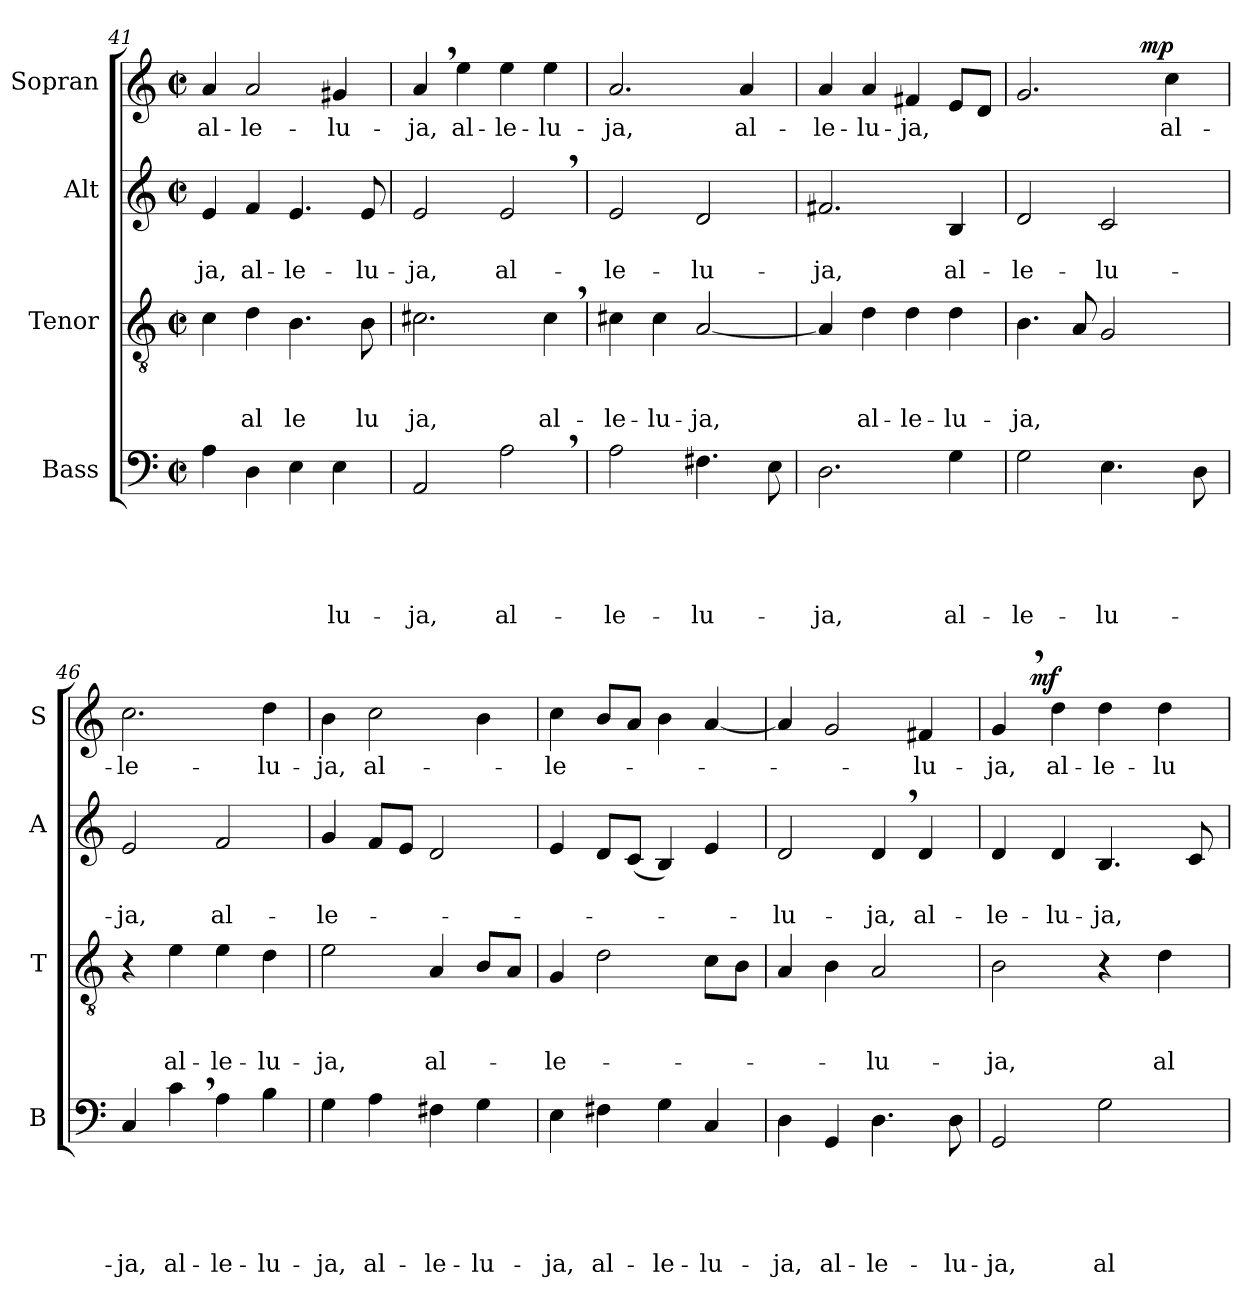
**kern	**text	**text	**text	**text	**text	**kern	**text	**text	**text	**kern	**text	**text	**kern	**text	**dynam
*part4	*part4	*part4	*part4	*part4	*part4	*part3	*part3	*part3	*part3	*part2	*part2	*part2	*part1	*part1	*part1
*staff4	*staff4	*staff4	*staff4	*staff4	*staff4	*staff3	*staff3	*staff3	*staff3	*staff2	*staff2	*staff2	*staff1	*staff1	*staff1
*I"Bass	*	*	*	*	*	*I"Tenor	*	*	*	*I"Alt	*	*	*I"Sopran	*	*
*I'B	*	*	*	*	*	*I'T	*	*	*	*I'A	*	*	*I'S	*	*
*clefF4	*	*	*	*	*	*clefGv2	*	*	*	*clefG2	*	*	*clefG2	*	*
*k[]	*	*	*	*	*	*k[]	*	*	*	*k[]	*	*	*k[]	*	*
*C:	*	*	*	*	*	*C:	*	*	*	*C:	*	*	*C:	*	*
*M2/2	*	*	*	*	*	*M2/2	*	*	*	*M2/2	*	*	*M2/2	*	*
*met(c|)	*	*	*	*	*	*met(c|)	*	*	*	*met(c|)	*	*	*met(c|)	*	*
=41	=41	=41	=41	=41	=41	=41	=41	=41	=41	=41	=41	=41	=41	=41	=41
!	!	!	!	!	!	!	!	!	!	!	!	!LO:LY:b	!	!LO:LY:b	!
4A\	.	.	.	.	.	4c\	.	.	.	4e/	.	-ja,	4a/	al-	.
!	!	!	!	!	!	!	!	!	!LO:LY:b	!	!	!LO:LY:b	!	!LO:LY:b	!
4D\	.	.	.	.	.	4d\	.	.	al	4f/	.	al-	2a/	-le-	.
!	!	!	!	!	!	!	!	!	!LO:LY:b	!	!	!LO:LY:b	!	!	!
4E\	.	.	.	.	.	4.B\	.	.	le	4.e/	.	-le-	.	.	.
!	!	!	!	!	!LO:LY:b	!	!	!	!	!	!	!	!	!LO:LY:b	!
4E\	.	.	.	.	-lu-	.	.	.	.	.	.	.	4g#X/	-lu-	.
!	!	!	!	!	!	!	!	!	!LO:LY:b	!	!	!LO:LY:b	!	!	!
.	.	.	.	.	.	8B\	.	.	lu	8e/	.	-lu-	.	.	.
!!LO:LB:g=z
=42	=42	=42	=42	=42	=42	=42	=42	=42	=42	=42	=42	=42	=42	=42	=42
!	!	!	!	!	!LO:LY:b	!	!	!	!LO:LY:b	!	!	!LO:LY:b	!	!LO:LY:b	!
2AA/	.	.	.	.	-ja,	2.c#X\	.	.	ja,	2e/	.	-ja,	4a,>/	-ja,	.
!	!	!	!	!	!	!	!	!	!	!	!	!	!	!LO:LY:b	!
.	.	.	.	.	.	.	.	.	.	.	.	.	4ee\	al-	.
!	!	!	!	!	!LO:LY:b	!	!	!	!	!	!	!LO:LY:b	!	!LO:LY:b	!
2A,>\	.	.	.	.	al-	.	.	.	.	2e,>/	.	al-	4ee\	-le-	.
!	!	!	!	!	!	!	!	!	!LO:LY:b	!	!	!	!	!LO:LY:b	!
.	.	.	.	.	.	4c#,>\	.	.	al-	.	.	.	4ee\	-lu-	.
=43	=43	=43	=43	=43	=43	=43	=43	=43	=43	=43	=43	=43	=43	=43	=43
!	!	!	!	!	!LO:LY:b	!	!	!	!LO:LY:b	!	!	!LO:LY:b	!	!LO:LY:b	!
2A\	.	.	.	.	-le-	4c#X\	.	.	-le-	2e/	.	-le-	2.a/	-ja,	.
!	!	!	!	!	!	!	!	!	!LO:LY:b	!	!	!	!	!	!
.	.	.	.	.	.	4c#\	.	.	-lu-	.	.	.	.	.	.
!	!	!	!	!	!LO:LY:b	!	!	!	!LO:LY:b	!	!	!LO:LY:b	!	!	!
4.F#X\	.	.	.	.	-lu-	[<2A/	.	.	-ja,	2d/	.	-lu-	.	.	.
!	!	!	!	!	!	!	!	!	!	!	!	!	!	!LO:LY:b	!
.	.	.	.	.	.	.	.	.	.	.	.	.	4a/	al-	.
8E\	.	.	.	.	.	.	.	.	.	.	.	.	.	.	.
=44	=44	=44	=44	=44	=44	=44	=44	=44	=44	=44	=44	=44	=44	=44	=44
!	!	!	!	!	!LO:LY:b	!	!	!	!	!	!	!LO:LY:b	!	!LO:LY:b	!
2.D\	.	.	.	.	-ja,	4A/]	.	.	.	2.f#X/	.	-ja,	4a/	-le-	.
!	!	!	!	!	!	!	!	!	!LO:LY:b	!	!	!	!	!LO:LY:b	!
.	.	.	.	.	.	4d\	.	.	al-	.	.	.	4a/	-lu-	.
!	!	!	!	!	!	!	!	!	!LO:LY:b	!	!	!	!	!LO:LY:b	!
.	.	.	.	.	.	4d\	.	.	-le-	.	.	.	4f#X/	-ja,	.
!	!	!	!	!	!LO:LY:b	!	!	!	!LO:LY:b	!	!	!LO:LY:b	!	!	!
4G\	.	.	.	.	al-	4d\	.	.	-lu-	4B/	.	al-	8e/L	.	.
.	.	.	.	.	.	.	.	.	.	.	.	.	8d/J	.	.
=45	=45	=45	=45	=45	=45	=45	=45	=45	=45	=45	=45	=45	=45	=45	=45
!	!	!	!	!	!LO:LY:b	!	!	!	!LO:LY:b	!	!	!LO:LY:b	!	!	!
*	*	*	*	*	*	*	*	*	*	*	*	*	*^	*	*
2G\	.	.	.	.	-le-	4.B\	.	.	-ja,	2d/	.	-le-	2.g/	2ryy	.	.
.	.	.	.	.	.	8A/	.	.	.	.	.	.	.	.	.	.
!	!	!	!	!	!LO:LY:b	!	!	!	!	!	!	!LO:LY:b	!	!	!	!
4.E\	.	.	.	.	-lu-	2G/	.	.	.	2c/	.	-lu-	.	8ryy	.	.
.	.	.	.	.	.	.	.	.	.	.	.	.	.	32ryy	.	.
!	!	!	!	!	!	!	!	!	!	!	!	!	!	!	!	!LO:DY:a
.	.	.	.	.	.	.	.	.	.	.	.	.	.	4ryy	.	mp
!	!	!	!	!	!	!	!	!	!	!	!	!	!	!	!LO:LY:b	!
.	.	.	.	.	.	.	.	.	.	.	.	.	4cc\	.	al-	.
8D\	.	.	.	.	.	.	.	.	.	.	.	.	.	.	.	.
.	.	.	.	.	.	.	.	.	.	.	.	.	.	16.ryy	.	.
=46	=46	=46	=46	=46	=46	=46	=46	=46	=46	=46	=46	=46	=46	=46	=46	=46
!	!	!	!	!	!LO:LY:b	!	!	!	!	!	!	!LO:LY:b	!	!	!LO:LY:b	!
*	*	*	*	*	*	*	*	*	*	*	*	*	*v	*v	*	*
4C/	.	.	.	.	-ja,	4r	.	.	.	2e/	.	-ja,	2.cc\	-le-	.
!	!	!	!	!	!LO:LY:b	!	!	!	!LO:LY:b	!	!	!	!	!	!
4c,>\	.	.	.	.	al-	4e\	.	.	al-	.	.	.	.	.	.
!	!	!	!	!	!LO:LY:b	!	!	!	!LO:LY:b	!	!	!LO:LY:b	!	!	!
4A\	.	.	.	.	-le-	4e\	.	.	-le-	2f/	.	al-	.	.	.
!	!	!	!	!	!LO:LY:b	!	!	!	!LO:LY:b	!	!	!	!	!LO:LY:b	!
4B\	.	.	.	.	-lu-	4d\	.	.	-lu-	.	.	.	4dd\	-lu-	.
=47	=47	=47	=47	=47	=47	=47	=47	=47	=47	=47	=47	=47	=47	=47	=47
!	!	!	!	!	!LO:LY:b	!	!	!	!LO:LY:b	!	!	!LO:LY:b	!	!LO:LY:b	!
4G\	.	.	.	.	-ja,	2e\	.	.	-ja,	4g/	.	-le-	4b\	-ja,	.
!	!	!	!	!	!LO:LY:b	!	!	!	!	!	!	!	!	!LO:LY:b	!
4A\	.	.	.	.	al-	.	.	.	.	8f/L	.	.	2cc\	al-	.
.	.	.	.	.	.	.	.	.	.	8e/J	.	.	.	.	.
!	!	!	!	!	!LO:LY:b	!	!	!	!LO:LY:b	!	!	!	!	!	!
4F#X\	.	.	.	.	-le-	4A/	.	.	al-	2d/	.	.	.	.	.
!	!	!	!	!	!LO:LY:b	!	!	!	!	!	!	!	!	!	!
4G\	.	.	.	.	-lu-	8B/L	.	.	.	.	.	.	4b\	.	.
.	.	.	.	.	.	8A/J	.	.	.	.	.	.	.	.	.
=48	=48	=48	=48	=48	=48	=48	=48	=48	=48	=48	=48	=48	=48	=48	=48
!	!	!	!	!	!LO:LY:b	!	!	!	!LO:LY:b	!	!	!	!	!LO:LY:b	!
4E\	.	.	.	.	-ja,	4G/	.	.	-le-	4e/	.	.	4cc\	-le-	.
!	!	!	!	!	!LO:LY:b	!	!	!	!	!	!	!	!	!	!
4F#X\	.	.	.	.	al-	2d\	.	.	.	8d/L	.	.	8b/L	.	.
.	.	.	.	.	.	.	.	.	.	(<8c/J	.	.	8a/J	.	.
!	!	!	!	!	!LO:LY:b	!	!	!	!	!	!	!	!	!	!
4G\	.	.	.	.	-le-	.	.	.	.	4B/)	.	.	4b\	.	.
!	!	!	!	!	!LO:LY:b	!	!	!	!	!	!	!	!	!	!
4C/	.	.	.	.	-lu-	8c\L	.	.	.	4e/	.	.	[<4a/	.	.
.	.	.	.	.	.	8B\J	.	.	.	.	.	.	.	.	.
!!LO:LB:g=z
=49	=49	=49	=49	=49	=49	=49	=49	=49	=49	=49	=49	=49	=49	=49	=49
!	!	!	!	!	!LO:LY:b	!	!	!	!	!	!	!LO:LY:b	!	!	!
4D\	.	.	.	.	-ja,	4A/	.	.	.	2d/	.	-lu-	4a/]	.	.
!	!	!	!	!	!LO:LY:b	!	!	!	!	!	!	!	!	!	!
4GG/	.	.	.	.	al-	4B\	.	.	.	.	.	.	2g/	.	.
!	!	!	!	!	!LO:LY:b	!	!	!	!LO:LY:b	!	!	!LO:LY:b	!	!	!
4.D\	.	.	.	.	-le-	2A/	.	.	-lu-	4d,>/	.	-ja,	.	.	.
!	!	!	!	!	!	!	!	!	!	!	!	!LO:LY:b	!	!LO:LY:b	!
.	.	.	.	.	.	.	.	.	.	4d/	.	al-	4f#X/	-lu-	.
!	!	!	!	!	!LO:LY:b	!	!	!	!	!	!	!	!	!	!
8D\	.	.	.	.	-lu-	.	.	.	.	.	.	.	.	.	.
=50	=50	=50	=50	=50	=50	=50	=50	=50	=50	=50	=50	=50	=50	=50	=50
!	!	!	!	!	!LO:LY:b	!	!	!	!LO:LY:b	!	!	!LO:LY:b	!	!LO:LY:b	!
*	*	*	*	*	*	*	*	*	*	*	*	*	*^	*	*
2GG/	.	.	.	.	-ja,	2B\	.	.	-ja,	4d/	.	-le-	4g,>/	8.ryy	-ja,	.
!	!	!	!	!	!	!	!	!	!	!	!	!	!	!	!	!LO:DY:a
.	.	.	.	.	.	.	.	.	.	.	.	.	.	2ryy	.	mf
!	!	!	!	!	!	!	!	!	!	!	!	!LO:LY:b	!	!	!LO:LY:b	!
.	.	.	.	.	.	.	.	.	.	4d/	.	-lu-	4dd\	.	al-	.
!	!	!	!	!	!LO:LY:b	!	!	!	!	!	!	!LO:LY:b	!	!	!LO:LY:b	!
2G\	.	.	.	.	al-	4r	.	.	.	4.B/	.	-ja,	4dd\	.	-le-	.
.	.	.	.	.	.	.	.	.	.	.	.	.	.	4ryy	.	.
!	!	!	!	!	!	!	!	!	!LO:LY:b	!	!	!	!	!	!LO:LY:b	!
.	.	.	.	.	.	4d\	.	.	al-	.	.	.	4dd\	.	-lu-	.
.	.	.	.	.	.	.	.	.	.	8c/	.	.	.	.	.	.
.	.	.	.	.	.	.	.	.	.	.	.	.	.	16ryy	.	.
*	*	*	*	*	*	*	*	*	*	*	*	*	*v	*v	*	*
=	=	=	=	=	=	=	=	=	=	=	=	=	=	=	=
*-	*-	*-	*-	*-	*-	*-	*-	*-	*-	*-	*-	*-	*-	*-	*-
